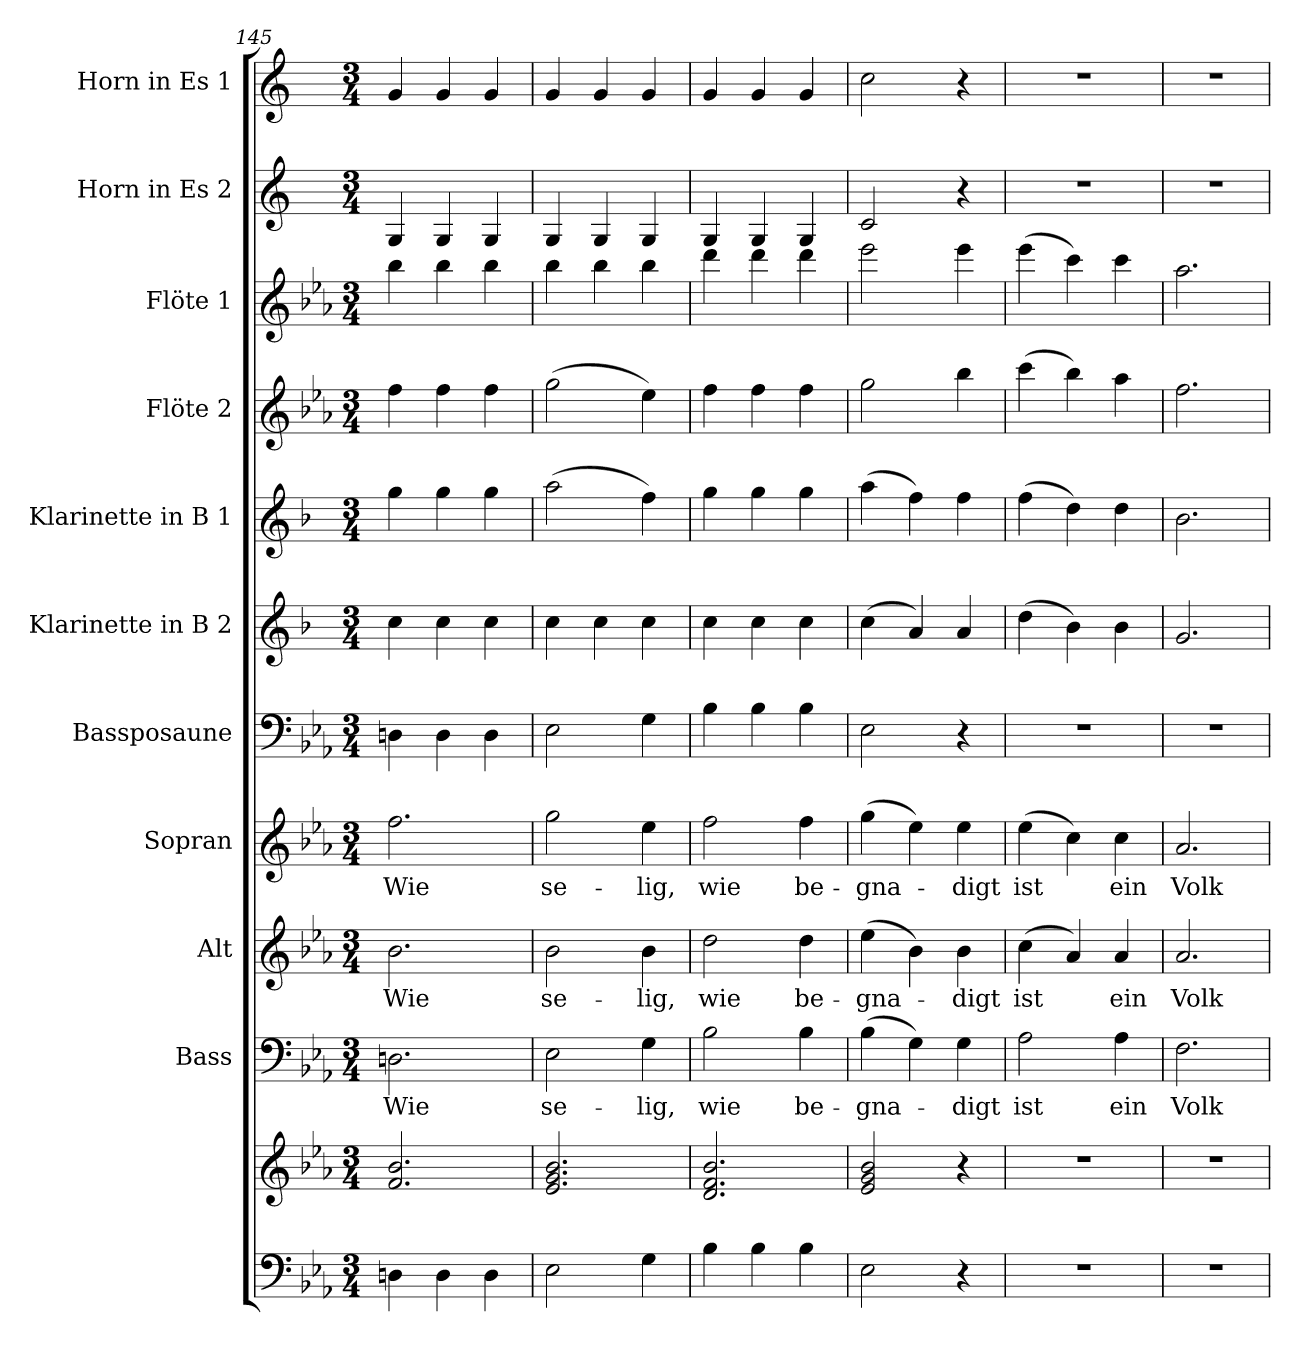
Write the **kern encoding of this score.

**kern	**kern	**kern	**text	**kern	**text	**kern	**text	**kern	**kern	**kern	**kern	**kern	**kern	**kern
*part11	*part11	*part10	*part10	*part9	*part9	*part8	*part8	*part7	*part6	*part5	*part4	*part3	*part2	*part1
*staff12	*staff11	*staff10	*staff10	*staff9	*staff9	*staff8	*staff8	*staff7	*staff6	*staff5	*staff4	*staff3	*staff2	*staff1
*	*	*I"Bass	*	*I"Alt	*	*I"Sopran	*	*I"Bassposaune	*I"Klarinette in B 2	*I"Klarinette in B 1	*I"Flöte 2	*I"Flöte 1	*I"Horn in Es 2	*I"Horn in Es 1
*	*	*I'B.	*	*I'A.	*	*I'S.	*	*I'Bspos.	*I'Klar. B 2	*I'Klar. B 1	*I'Fl. 2	*I'Fl. 1	*I'Hrn. Es 2	*I'Hrn. Es 1
*clefF4	*clefG2	*clefF4	*	*clefG2	*	*clefG2	*	*clefF4	*clefG2	*clefG2	*clefG2	*clefG2	*clefG2	*clefG2
*	*	*	*	*	*	*	*	*	*ITrd1c2	*ITrd1c2	*	*	*ITrd5c9	*ITrd5c9
*k[b-e-a-]	*k[b-e-a-]	*k[b-e-a-]	*	*k[b-e-a-]	*	*k[b-e-a-]	*	*k[b-e-a-]	*k[b-e-a-]	*k[b-e-a-]	*k[b-e-a-]	*k[b-e-a-]	*k[b-e-a-]	*k[b-e-a-]
*E-:	*E-:	*E-:	*	*E-:	*	*E-:	*	*E-:	*E-:	*E-:	*E-:	*E-:	*E-:	*E-:
*M3/4	*M3/4	*M3/4	*	*M3/4	*	*M3/4	*	*M3/4	*M3/4	*M3/4	*M3/4	*M3/4	*M3/4	*M3/4
=145	=145	=145	=145	=145	=145	=145	=145	=145	=145	=145	=145	=145	=145	=145
!	!	!	!LO:LY:b	!	!LO:LY:b	!	!LO:LY:b	!	!	!	!	!	!	!
4Dn\	2.f/ 2.b-/	2.Dn\	Wie	2.b-\	Wie	2.ff\	Wie	4Dn\	4b-\	4ff\	4ff\	4bb-\	4BB-/	4B-/
4D\	.	.	.	.	.	.	.	4D\	4b-\	4ff\	4ff\	4bb-\	4BB-/	4B-/
4D\	.	.	.	.	.	.	.	4D\	4b-\	4ff\	4ff\	4bb-\	4BB-/	4B-/
=146	=146	=146	=146	=146	=146	=146	=146	=146	=146	=146	=146	=146	=146	=146
!	!	!	!LO:LY:b	!	!LO:LY:b	!	!LO:LY:b	!	!	!	!	!	!	!
2E-\	2.e-/ 2.g/ 2.b-/	2E-\	se-	2b-\	se-	2gg\	se-	2E-\	4b-\	(>2gg\	(>2gg\	4bb-\	4BB-/	4B-/
.	.	.	.	.	.	.	.	.	4b-\	.	.	4bb-\	4BB-/	4B-/
!	!	!	!LO:LY:b	!	!LO:LY:b	!	!LO:LY:b	!	!	!	!	!	!	!
4G\	.	4G\	-lig,	4b-\	-lig,	4ee-\	-lig,	4G\	4b-\	4ee-\)	4ee-\)	4bb-\	4BB-/	4B-/
=147	=147	=147	=147	=147	=147	=147	=147	=147	=147	=147	=147	=147	=147	=147
!	!	!	!LO:LY:b	!	!LO:LY:b	!	!LO:LY:b	!	!	!	!	!	!	!
4B-\	2.d/ 2.f/ 2.b-/	2B-\	wie	2dd\	wie	2ff\	wie	4B-\	4b-\	4ff\	4ff\	4ddd\	4BB-/	4B-/
4B-\	.	.	.	.	.	.	.	4B-\	4b-\	4ff\	4ff\	4ddd\	4BB-/	4B-/
!	!	!	!LO:LY:b	!	!LO:LY:b	!	!LO:LY:b	!	!	!	!	!	!	!
4B-\	.	4B-\	be-	4dd\	be-	4ff\	be-	4B-\	4b-\	4ff\	4ff\	4ddd\	4BB-/	4B-/
!!LO:PB:g=z
=148	=148	=148	=148	=148	=148	=148	=148	=148	=148	=148	=148	=148	=148	=148
!	!	!	!LO:LY:b	!	!LO:LY:b	!	!LO:LY:b	!	!	!	!	!	!	!
2E-\	2e-/ 2g/ 2b-/	(>4B-\	-gna-	(>4ee-\	-gna-	(>4gg\	-gna-	2E-\	(>4b-\	(>4gg\	2gg\	2eee-\	2E-/	2e-\
.	.	4G\)	.	4b-\)	.	4ee-\)	.	.	4g/)	4ee-\)	.	.	.	.
!	!	!	!LO:LY:b	!	!LO:LY:b	!	!LO:LY:b	!	!	!	!	!	!	!
4r	4r	4G\	-digt	4b-\	-digt	4ee-\	-digt	4r	4g/	4ee-\	4bb-\	4eee-\	4r	4r
=149	=149	=149	=149	=149	=149	=149	=149	=149	=149	=149	=149	=149	=149	=149
!	!	!	!LO:LY:b	!	!LO:LY:b	!	!LO:LY:b	!	!	!	!	!	!	!
2.r	2.r	2A-\	ist	(>4cc\	ist	(>4ee-\	ist	2.r	(>4cc\	(>4ee-\	(>4ccc\	(>4eee-\	2.r	2.r
.	.	.	.	4a-/)	.	4cc\)	.	.	4a-\)	4cc\)	4bb-\)	4ccc\)	.	.
!	!	!	!LO:LY:b	!	!LO:LY:b	!	!LO:LY:b	!	!	!	!	!	!	!
.	.	4A-\	ein	4a-/	ein	4cc\	ein	.	4a-\	4cc\	4aa-\	4ccc\	.	.
=150	=150	=150	=150	=150	=150	=150	=150	=150	=150	=150	=150	=150	=150	=150
!	!	!	!LO:LY:b	!	!LO:LY:b	!	!LO:LY:b	!	!	!	!	!	!	!
2.r	2.r	2.F\	Volk	2.a-/	Volk	2.a-/	Volk	2.r	2.f/	2.a-\	2.ff\	2.aa-\	2.r	2.r
=	=	=	=	=	=	=	=	=	=	=	=	=	=	=
*-	*-	*-	*-	*-	*-	*-	*-	*-	*-	*-	*-	*-	*-	*-
